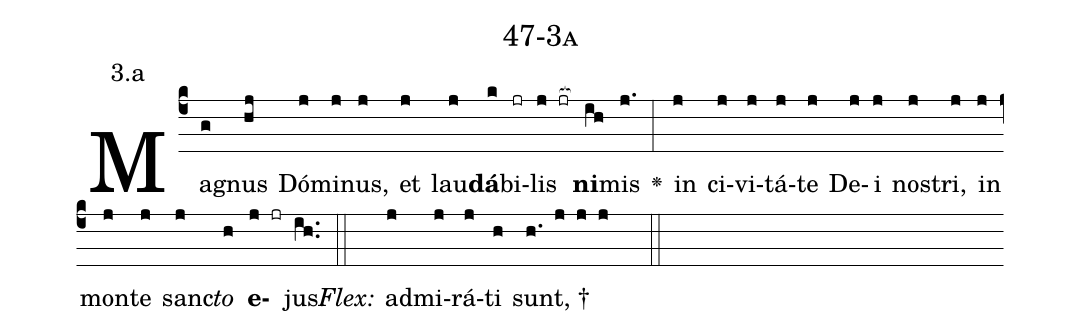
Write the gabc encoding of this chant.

name: 47-3a;
annotation: 3.a;
%%
(c4)Ma(g)gnus(hj) Dó(j)mi(j)nus,(j) et(j) lau(j)<b>dá</b>(k)bi(jr)lis(j jr[ocb:1{]) <b>ni</b>(ih[ocb:0}])mis(j.) <v>\greheightstar</v>(:) in(j) ci(j)vi(j)tá(j)te(j) De(j)i(j) nos(j)tri,(j) in(j) mon(j)te(j) sanc(j)<i>to</i>(h) <b>e</b>(j jr)jus.(ih..) (::)
<i>Flex:</i>()  ad(j)mi(j)rá(j)ti(h) sunt, †(h. j j j  ::)

%E(j) u(j) o(j) u(h) a(j) e.(ih..) (::)
